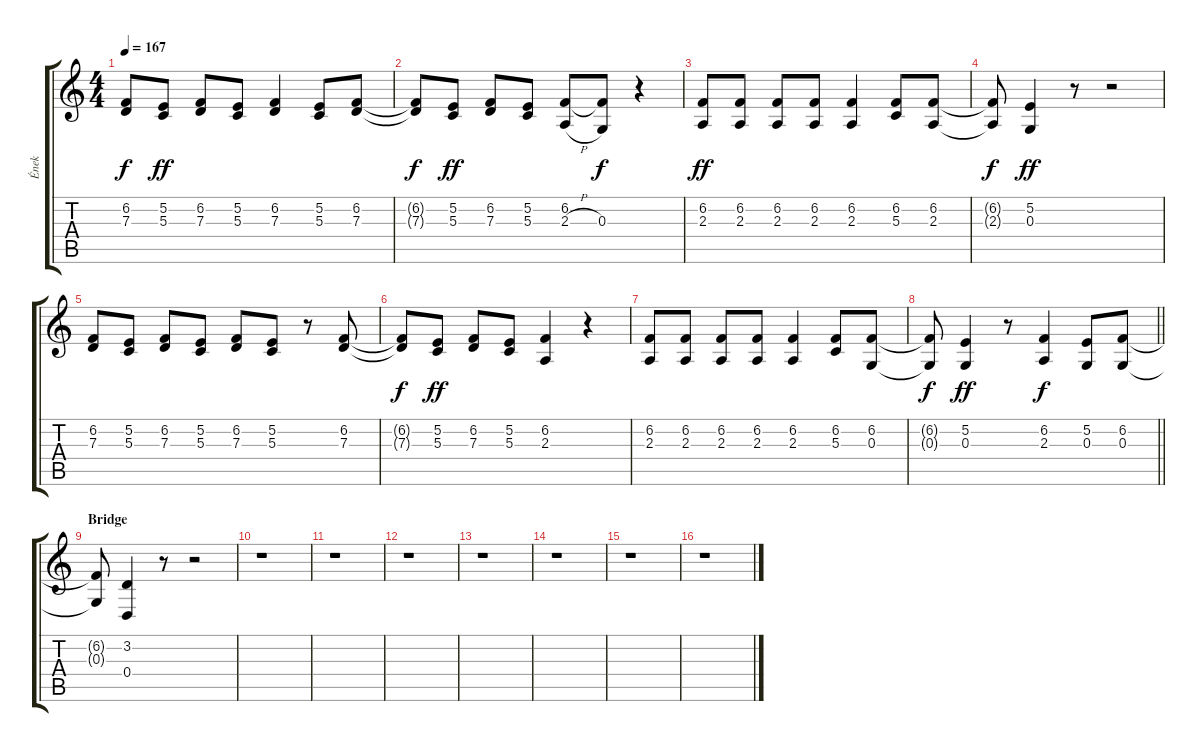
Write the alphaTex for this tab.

\track ("Ének" "Ének") {instrument altosax}
\staff {score tabs}
\tuning (E4 B3 G3 D3 A2 E2) {hide}
\ts (4 4)
\tempo 167
\clef g2
\ks c
(6.2{t} 7.3{t}).8{dy f} (5.2 5.3).8{dy ff} (6.2 7.3).8 (5.2 5.3).8 (6.2 7.3).4 (5.2 5.3).8 (6.2 7.3).8 |
(6.2{t} 7.3{t}).8{dy f} (5.2 5.3).8{dy ff} (6.2 7.3).8 (5.2 5.3).8 (6.2 2.3{h}).8 (6.2{t} 0.3).8{dy f} r.4 |
(6.2 2.3).8{dy ff} (6.2 2.3).8 (6.2 2.3).8 (6.2 2.3).8 (6.2 2.3).4 (6.2 5.3).8 (6.2 2.3).8 |
(6.2{t} 2.3{t}).8{dy f} (5.2 0.3).4{dy ff} r.8 r.2 |
(6.2 7.3).8 (5.2 5.3).8 (6.2 7.3).8 (5.2 5.3).8 (6.2 7.3).8 (5.2 5.3).8 r.8 (6.2 7.3).8 |
(6.2{t} 7.3{t}).8{dy f} (5.2 5.3).8{dy ff} (6.2 7.3).8 (5.2 5.3).8 (6.2 2.3).4 r.4 |
(6.2 2.3).8 (6.2 2.3).8 (6.2 2.3).8 (6.2 2.3).8 (6.2 2.3).4 (6.2 5.3).8 (6.2 0.3).8 |
\barLineRight lightlight
(6.2{t} 0.3{t}).8{dy f} (5.2 0.3).4{dy ff} r.8 (6.2 2.3).4{dy f} (5.2 0.3).8 (6.2 0.3).8 |
\section ("" "Bridge")
(6.2{t} 0.3{t}).8 (3.2 0.4).4 r.8 r.2 |
r.1 |
r.1 |
r.1 |
r.1 |
r.1 |
r.1 |
r.1
